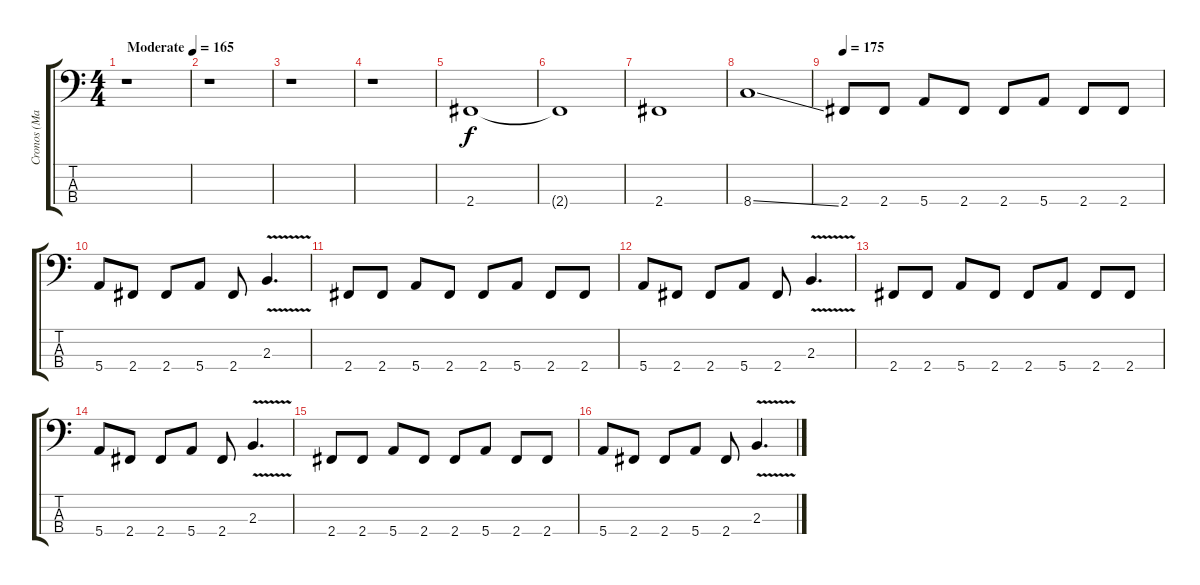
\track ("Cronos (Matthew)" "Cronos (Ma") {instrument electricbasspick}
\staff {score tabs}
\tuning (G2 D2 A1 E1) {hide}
\ts (4 4)
\tempo (165 "Moderate")
\clef f4
\ks c
r.1{dy f instrument electricbasspick} |
r.1 |
r.1 |
r.1 |
2.4.1 |
2.4{t}.1 |
2.4.1 |
8.4{ss}.1 |
\tempo 175
2.4.8 2.4.8 5.4.8 2.4.8 2.4.8 5.4.8 2.4.8 2.4.8 |
5.4.8 2.4.8 2.4.8 5.4.8 2.4.8 2.3{v}.4{d} |
2.4.8 2.4.8 5.4.8 2.4.8 2.4.8 5.4.8 2.4.8 2.4.8 |
5.4.8 2.4.8 2.4.8 5.4.8 2.4.8 2.3{v}.4{d} |
2.4.8 2.4.8 5.4.8 2.4.8 2.4.8 5.4.8 2.4.8 2.4.8 |
5.4.8 2.4.8 2.4.8 5.4.8 2.4.8 2.3{v}.4{d} |
2.4.8 2.4.8 5.4.8 2.4.8 2.4.8 5.4.8 2.4.8 2.4.8 |
5.4.8 2.4.8 2.4.8 5.4.8 2.4.8 2.3{v}.4{d}
